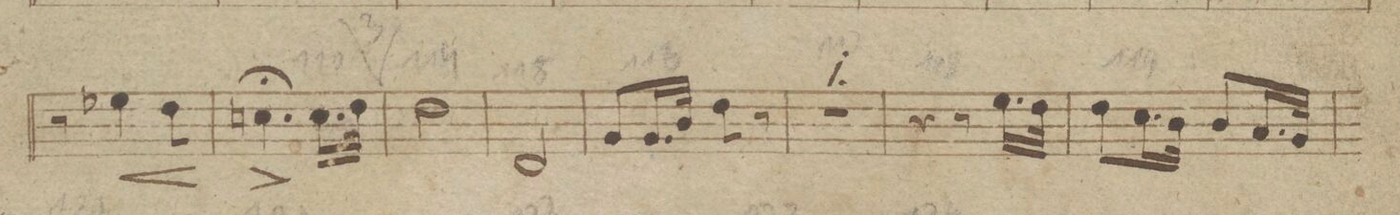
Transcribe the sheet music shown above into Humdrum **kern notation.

**kern	**dynam
*I"Fagotto Primo.	*
*clefF4	*
*k[b-e-]	*
*M2/4	*
8r	.
4G-X\	<
8F\	[
=107	=107
4.En;\	>
16.E\LL	]
32F\JJk	.
=108	=108
2F\	.
=109	=109
2FF/	.
=110	=110
8BB-/L	.
16.BB-/L	.
32D/JJk	.
8F\	.
8r	.
=111	=111
2r	.
=112	=112
4r	.
8r	.
16.G\LL	.
32F\JJk	.
=113	=113
8F\L	.
16.E-\L	.
32D\JJk	.
8D/L	.
16.C/L	.
32BB-/JJk	.
=114	=114
*-	*-
